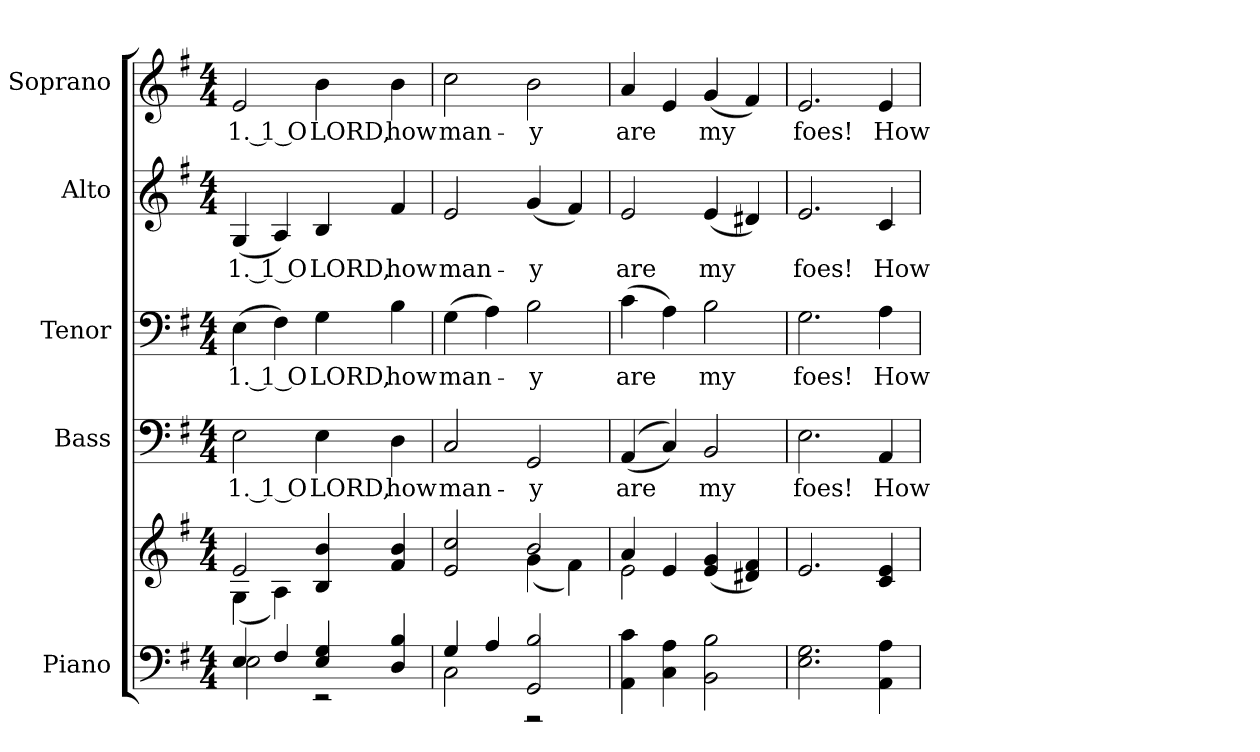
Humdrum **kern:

**kern	**kern	**kern	**text	**kern	**text	**kern	**text	**kern	**text
*part5	*part5	*part4	*part4	*part3	*part3	*part2	*part2	*part1	*part1
*staff6	*staff5	*staff4	*staff4	*staff3	*staff3	*staff2	*staff2	*staff1	*staff1
*I"Piano	*	*I"Bass	*	*I"Tenor	*	*I"Alto	*	*I"Soprano	*
*I'Pno.	*	*I'B.	*	*I'T.	*	*I'A.	*	*I'S.	*
!!LO:PB:g=z
*clefF4	*clefG2	*clefF4	*	*clefF4	*	*clefG2	*	*clefG2	*
*k[f#]	*k[f#]	*k[f#]	*	*k[f#]	*	*k[f#]	*	*k[f#]	*
*G:	*G:	*G:	*	*G:	*	*G:	*	*G:	*
*M4/4	*M4/4	*M4/4	*	*M4/4	*	*M4/4	*	*M4/4	*
*MM140	*MM140	*MM140	*	*MM140	*	*MM140	*	*MM140	*
=1	=1	=1	=1	=1	=1	=1	=1	=1	=1
*^	*^	*	*	*	*	*	*	*	*
!	!	!	!	!	!LO:LY:b:color=#000000	!	!	!	!	!	!
!	!	!	!	!	!	!	!LO:LY:b:color=#000000	!	!	!	!
!	!	!	!	!	!	!	!	!	!LO:LY:b:color=#000000	!	!
!	!	!	!	!	!	!	!	!	!	!	!LO:LY:b:color=#000000
4Ei/	2Ei\	2ei/	(4Gi\	2Ei\	1. 1 O	(4Ei\	1. 1 O	(4Gi/	1. 1 O	2ei/	1. 1 O
4F#i/	.	.	4Ai\)	.	.	4F#i\)	.	4Ai/)	.	.	.
!	!	!	!	!	!LO:LY:b:color=#000000	!	!	!	!	!	!
!	!	!	!	!	!	!	!LO:LY:b:color=#000000	!	!	!	!
!	!	!	!	!	!	!	!	!	!LO:LY:b:color=#000000	!	!
!	!	!	!	!	!	!	!	!	!	!	!LO:LY:b:color=#000000
4Ei/ 4Gi	2r	4Bi/ 4bi	2ryy	4Ei\	LORD,	4Gi\	LORD,	4Bi/	LORD,	4bi\	LORD,
!	!	!	!	!	!LO:LY:b:color=#000000	!	!	!	!	!	!
!	!	!	!	!	!	!	!LO:LY:b:color=#000000	!	!	!	!
!	!	!	!	!	!	!	!	!	!LO:LY:b:color=#000000	!	!
!	!	!	!	!	!	!	!	!	!	!	!LO:LY:b:color=#000000
4Di/ 4Bi	.	4f#i/ 4bi	.	4Di\	how	4Bi\	how	4f#i/	how	4bi\	how
=2	=2	=2	=2	=2	=2	=2	=2	=2	=2	=2	=2
!	!	!	!	!	!LO:LY:b:color=#000000	!	!	!	!	!	!
!	!	!	!	!	!	!	!LO:LY:b:color=#000000	!	!	!	!
!	!	!	!	!	!	!	!	!	!LO:LY:b:color=#000000	!	!
!	!	!	!	!	!	!	!	!	!	!	!LO:LY:b:color=#000000
4Gi/	2Ci\	2ei/ 2cci	2ryy	2Ci/	man-	(4Gi\	man-	2ei/	man-	2cci\	man-
4Ai/	.	.	.	.	.	4Ai\)	.	.	.	.	.
!	!	!	!	!	!LO:LY:b:color=#000000	!	!	!	!	!	!
!	!	!	!	!	!	!	!LO:LY:b:color=#000000	!	!	!	!
!	!	!	!	!	!	!	!	!	!LO:LY:b:color=#000000	!	!
!	!	!	!	!	!	!	!	!	!	!	!LO:LY:b:color=#000000
2GGi/ 2Bi	2r	2bi/	(4gi\	2GGi/	-y	2Bi\	-y	(4gi/	-y	2bi\	-y
.	.	.	4f#i\)	.	.	.	.	4f#i/)	.	.	.
*v	*v	*	*	*	*	*	*	*	*	*	*
=3	=3	=3	=3	=3	=3	=3	=3	=3	=3	=3
!	!	!	!	!LO:LY:b:color=#000000	!	!	!	!	!	!
!	!	!	!	!	!	!LO:LY:b:color=#000000	!	!	!	!
!	!	!	!	!	!	!	!	!LO:LY:b:color=#000000	!	!
!	!	!	!	!	!	!	!	!	!	!LO:LY:b:color=#000000
4AAi\ 4ci	4ai/	2ei\	((4AAi/	are	(4ci\	are	2ei/	are	4ai/	are
4Ci\ 4Ai	4ei/	.	4Ci/))	.	4Ai\)	.	.	.	4ei/	.
!	!	!	!	!LO:LY:b:color=#000000	!	!	!	!	!	!
!	!	!	!	!	!	!LO:LY:b:color=#000000	!	!	!	!
!	!	!	!	!	!	!	!	!LO:LY:b:color=#000000	!	!
!	!	!	!	!	!	!	!	!	!	!LO:LY:b:color=#000000
2BBi\ 2Bi	(4ei/ 4gi	2ryy	2BBi/	my	2Bi\	my	(4ei/	my	(4gi/	my
.	4d#Xi/ 4f#i)	.	.	.	.	.	4d#Xi/)	.	4f#i/)	.
*	*v	*v	*	*	*	*	*	*	*	*
=4	=4	=4	=4	=4	=4	=4	=4	=4	=4
!	!	!	!LO:LY:b:color=#000000	!	!	!	!	!	!
!	!	!	!	!	!LO:LY:b:color=#000000	!	!	!	!
!	!	!	!	!	!	!	!LO:LY:b:color=#000000	!	!
!	!	!	!	!	!	!	!	!	!LO:LY:b:color=#000000
2.Ei\ 2.Gi	2.ei/	2.Ei\	foes!	2.Gi\	foes!	2.ei/	foes!	2.ei/	foes!
!	!	!	!LO:LY:b:color=#000000	!	!	!	!	!	!
!	!	!	!	!	!LO:LY:b:color=#000000	!	!	!	!
!	!	!	!	!	!	!	!LO:LY:b:color=#000000	!	!
!	!	!	!	!	!	!	!	!	!LO:LY:b:color=#000000
4AAi\ 4Ai	4ci/ 4ei	4AAi/	How	4Ai\	How	4ci/	How	4ei/	How
=	=	=	=	=	=	=	=	=	=
*-	*-	*-	*-	*-	*-	*-	*-	*-	*-
